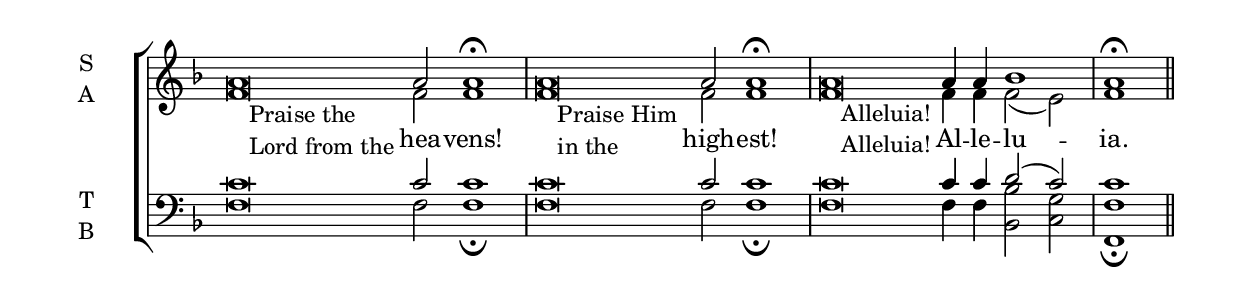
\version "2.18.2"

% Provide an easy way to group a bunch of text together on a breve
% http://lilypond.org/doc/v2.18/Documentation/notation/working-with-ancient-music_002d_002dscenarios-and-solutions
recite = \once \override LyricText.self-alignment-X = #-1

\defineBarLine "invisible" #'("" "" "")
global = {
  \time 14/4 % Not used, Time_signature_engraver is removed from layout
  \key f \major
  \set Timing.defaultBarType = "invisible" %% Only put bar lines where I say
}

lyrtxt = \lyricmode {
  \recite"" hea -- vens! \bar"|"
  \recite"" high -- est! \bar"|" % Positioned text in melody goes at recited quotes
  \recite"" Al -- le -- lu -- ia.
}

soprano = \relative g' {
  \global % Leave these here for key to display
  \textLengthOn
  a\breve_\markup{\hspace #2 \column{ \line{Praise the}
                                      \line{Lord from the}}} a2 a1 \fermata
  a\breve_\markup{\hspace #2 \column{ \line{Praise Him}
                                      \line{in the }}} a2 a1 \fermata
  a\breve_\markup{\hspace #2 \column{ \line{Alleluia!}
                                      \line{Alleluia!}}} a4 a bes1 a1 \fermata \bar"||"
}

alto = \relative g' {
  \global % Leave these here for key to display
  f\breve f2 f1
  f\breve f2 f1
  f\breve f4 f f2( e) f1
}

tenor = \relative c' {
  \global % Leave these here for key to display
  c\breve c2 c1
  c\breve c2 c1
  c\breve c4 c d2( c) c1
}


bass = \relative c {
  \global % Leave these here for key to display
  f\breve f2 f1 \fermata
  f\breve f2 f1 \fermata
  f\breve f4  f <bes bes,>2 <g c,>2 <f f,>1 \fermata
}

\score {
  \new ChoirStaff <<
    \new Staff \with {
      midiInstrument = "choir aahs"
      instrumentName = \markup \center-column { S A }
    } <<
      \new Voice = "soprano" { \voiceOne \soprano }
      \new Voice = "alto" { \voiceTwo \alto }
    >>
    \new Lyrics \with {
      \override VerticalAxisGroup #'staff-affinity = #CENTER
    } \lyricsto "soprano" \lyrtxt

    \new Staff \with {
      midiInstrument = "choir aahs"
      instrumentName = \markup \center-column { T B }
    } <<
      \clef bass
      \new Voice = "tenor" { \voiceOne \tenor }
      \new Voice = "bass" { \voiceTwo \bass }
    >>
  >>
  \layout {
    \context {
      \Staff
      \remove "Time_signature_engraver"
    }
    \context {
      \Score
      \omit BarNumber
    }
  }
  \midi { \tempo 4 = 200
          \context {
            \Voice
            \remove "Dynamic_performer"
    }
  }
}
